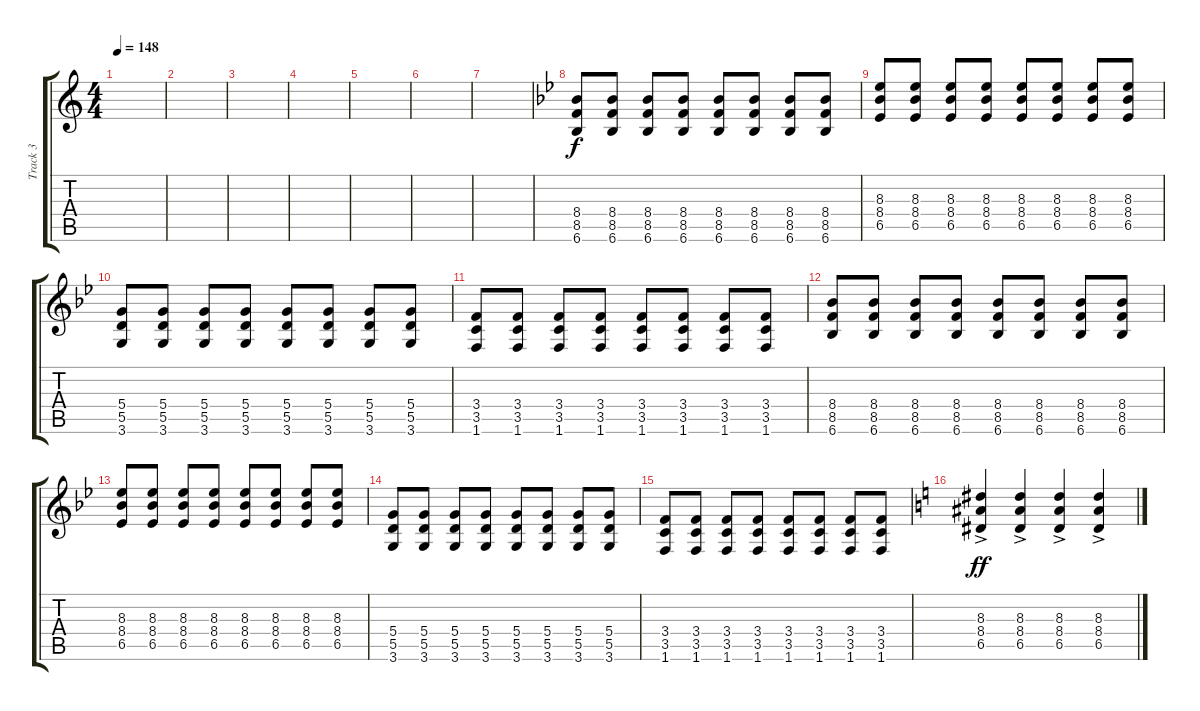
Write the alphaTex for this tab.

\track ("Track 3" "Track 3") {instrument distortionguitar}
\staff {score tabs}
\tuning (E4 B3 G3 D3 A2 E2) {hide}
\ts (4 4)
\tempo 148
\clef g2
\ks c
|
|
|
|
|
|
|
\ks bb
(8.4 8.5 6.6).8 (8.4 8.5 6.6).8 (8.4 8.5 6.6).8 (8.4 8.5 6.6).8 (8.4 8.5 6.6).8 (8.4 8.5 6.6).8 (8.4 8.5 6.6).8 (8.4 8.5 6.6).8 |
(8.3 8.4 6.5).8 (8.3 8.4 6.5).8 (8.3 8.4 6.5).8 (8.3 8.4 6.5).8 (8.3 8.4 6.5).8 (8.3 8.4 6.5).8 (8.3 8.4 6.5).8 (8.3 8.4 6.5).8 |
(5.4 5.5 3.6).8 (5.4 5.5 3.6).8 (5.4 5.5 3.6).8 (5.4 5.5 3.6).8 (5.4 5.5 3.6).8 (5.4 5.5 3.6).8 (5.4 5.5 3.6).8 (5.4 5.5 3.6).8 |
(3.4 3.5 1.6).8 (3.4 3.5 1.6).8 (3.4 3.5 1.6).8 (3.4 3.5 1.6).8 (3.4 3.5 1.6).8 (3.4 3.5 1.6).8 (3.4 3.5 1.6).8 (3.4 3.5 1.6).8 |
(8.4 8.5 6.6).8 (8.4 8.5 6.6).8 (8.4 8.5 6.6).8 (8.4 8.5 6.6).8 (8.4 8.5 6.6).8 (8.4 8.5 6.6).8 (8.4 8.5 6.6).8 (8.4 8.5 6.6).8 |
(8.3 8.4 6.5).8 (8.3 8.4 6.5).8 (8.3 8.4 6.5).8 (8.3 8.4 6.5).8 (8.3 8.4 6.5).8 (8.3 8.4 6.5).8 (8.3 8.4 6.5).8 (8.3 8.4 6.5).8 |
(5.4 5.5 3.6).8 (5.4 5.5 3.6).8 (5.4 5.5 3.6).8 (5.4 5.5 3.6).8 (5.4 5.5 3.6).8 (5.4 5.5 3.6).8 (5.4 5.5 3.6).8 (5.4 5.5 3.6).8 |
(3.4 3.5 1.6).8 (3.4 3.5 1.6).8 (3.4 3.5 1.6).8 (3.4 3.5 1.6).8 (3.4 3.5 1.6).8 (3.4 3.5 1.6).8 (3.4 3.5 1.6).8 (3.4 3.5 1.6).8 |
\ks c
(8.3{ac} 8.4{ac} 6.5{ac}).4{dy ff} (8.3{ac} 8.4{ac} 6.5{ac}).4 (8.3{ac} 8.4{ac} 6.5{ac}).4 (8.3{ac} 8.4{ac} 6.5{ac}).4
